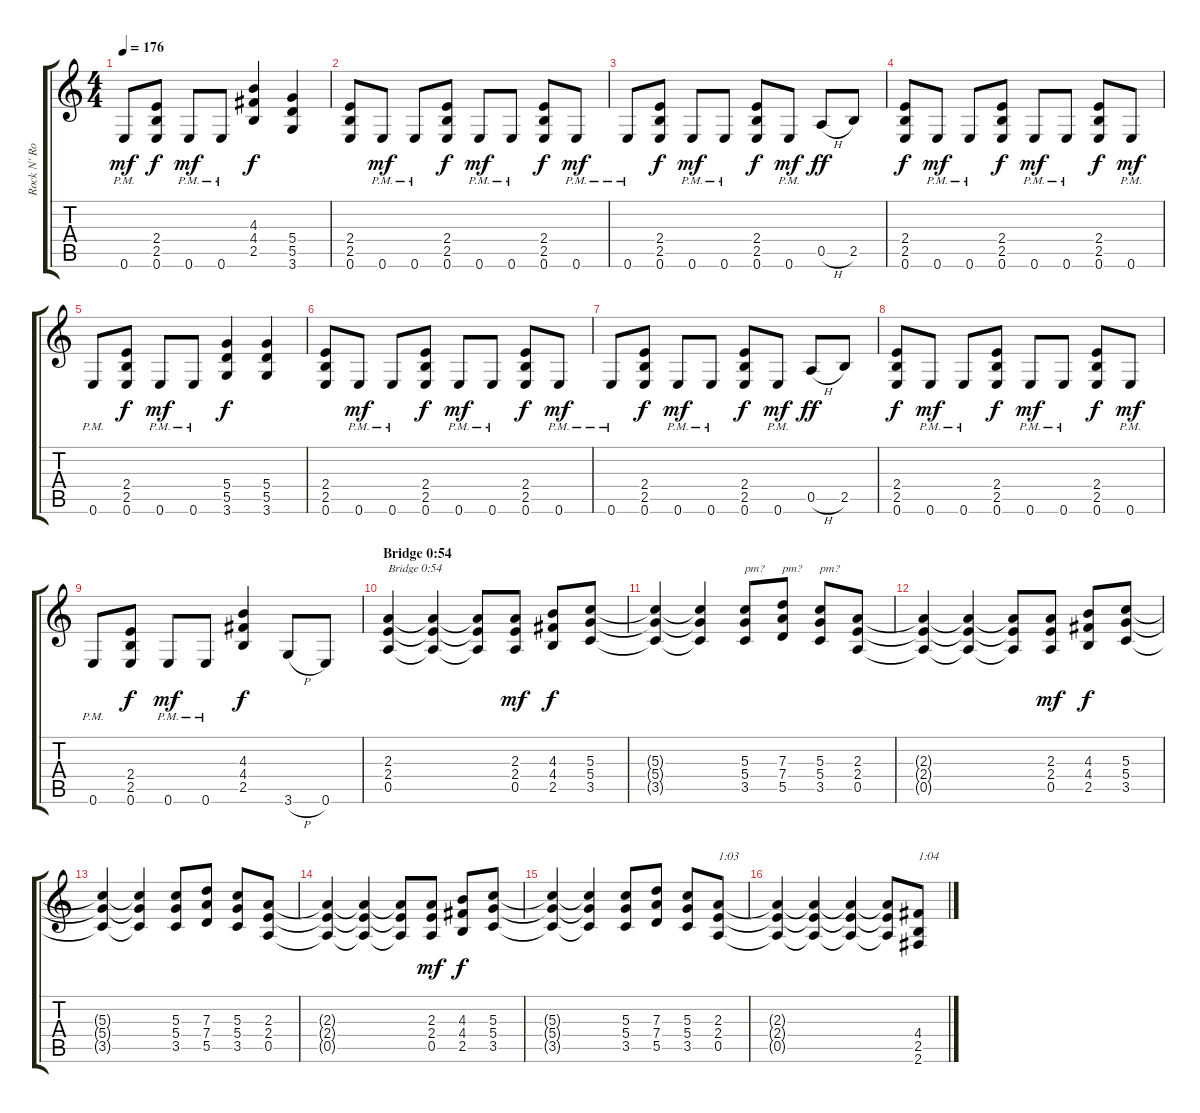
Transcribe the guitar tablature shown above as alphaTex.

\track ("Rock N' Rolf (left)" "Rock N' Ro") {instrument distortionguitar}
\staff {score tabs}
\tuning (E4 B3 G3 D3 A2 E2) {hide}
\ts (4 4)
\tempo 176
\clef g2
\ks c
0.6{pm}.8{dy mf} (2.4 2.5 0.6).8{dy f} 0.6{pm}.8{dy mf} 0.6{pm}.8 (4.3 4.4 2.5).4{dy f} (5.4 5.5 3.6).4 |
(2.4 2.5 0.6).8 0.6{pm}.8{dy mf} 0.6{pm}.8 (2.4 2.5 0.6).8{dy f} 0.6{pm}.8{dy mf} 0.6{pm}.8 (2.4 2.5 0.6).8{dy f} 0.6{pm}.8{dy mf} |
0.6{pm}.8 (2.4 2.5 0.6).8{dy f} 0.6{pm}.8{dy mf} 0.6{pm}.8 (2.4 2.5 0.6).8{dy f} 0.6{pm}.8{dy mf} 0.5{h}.8{dy ff} 2.5.8 |
(2.4 2.5 0.6).8{dy f} 0.6{pm}.8{dy mf} 0.6{pm}.8 (2.4 2.5 0.6).8{dy f} 0.6{pm}.8{dy mf} 0.6{pm}.8 (2.4 2.5 0.6).8{dy f} 0.6{pm}.8{dy mf} |
0.6{pm}.8 (2.4 2.5 0.6).8{dy f} 0.6{pm}.8{dy mf} 0.6{pm}.8 (5.4 5.5 3.6).4{dy f} (5.4 5.5 3.6).4 |
(2.4 2.5 0.6).8 0.6{pm}.8{dy mf} 0.6{pm}.8 (2.4 2.5 0.6).8{dy f} 0.6{pm}.8{dy mf} 0.6{pm}.8 (2.4 2.5 0.6).8{dy f} 0.6{pm}.8{dy mf} |
0.6{pm}.8 (2.4 2.5 0.6).8{dy f} 0.6{pm}.8{dy mf} 0.6{pm}.8 (2.4 2.5 0.6).8{dy f} 0.6{pm}.8{dy mf} 0.5{h}.8{dy ff} 2.5.8 |
(2.4 2.5 0.6).8{dy f} 0.6{pm}.8{dy mf} 0.6{pm}.8 (2.4 2.5 0.6).8{dy f} 0.6{pm}.8{dy mf} 0.6{pm}.8 (2.4 2.5 0.6).8{dy f} 0.6{pm}.8{dy mf} |
0.6{pm}.8 (2.4 2.5 0.6).8{dy f} 0.6{pm}.8{dy mf} 0.6{pm}.8 (4.3 4.4 2.5).4{dy f} 3.6{h}.8 0.6.8 |
\section ("" "Bridge 0:54")
(2.3 2.4 0.5).4{txt "Bridge 0:54"} (2.3{t} 2.4{t} 0.5{t}).4 (2.3{t} 2.4{t} 0.5{t}).8 (2.3 2.4 0.5).8{dy mf} (4.3 4.4 2.5).8{dy f} (5.3 5.4 3.5).8 |
(5.3{t} 5.4{t} 3.5{t}).4 (5.3{t} 5.4{t} 3.5{t}).4 (5.3 5.4 3.5).8{txt "pm?"} (7.3 7.4 5.5).8{txt "pm?"} (5.3 5.4 3.5).8{txt "pm?"} (2.3 2.4 0.5).8 |
(2.3{t} 2.4{t} 0.5{t}).4 (2.3{t} 2.4{t} 0.5{t}).4 (2.3{t} 2.4{t} 0.5{t}).8 (2.3 2.4 0.5).8{dy mf} (4.3 4.4 2.5).8{dy f} (5.3 5.4 3.5).8 |
(5.3{t} 5.4{t} 3.5{t}).4 (5.3{t} 5.4{t} 3.5{t}).4 (5.3 5.4 3.5).8 (7.3 7.4 5.5).8 (5.3 5.4 3.5).8 (2.3 2.4 0.5).8 |
(2.3{t} 2.4{t} 0.5{t}).4 (2.3{t} 2.4{t} 0.5{t}).4 (2.3{t} 2.4{t} 0.5{t}).8 (2.3 2.4 0.5).8{dy mf} (4.3 4.4 2.5).8{dy f} (5.3 5.4 3.5).8 |
(5.3{t} 5.4{t} 3.5{t}).4 (5.3{t} 5.4{t} 3.5{t}).4 (5.3 5.4 3.5).8 (7.3 7.4 5.5).8 (5.3 5.4 3.5).8 (2.3 2.4 0.5).8{txt "1:03"} |
(2.3{t} 2.4{t} 0.5{t}).4 (2.3{t} 2.4{t} 0.5{t}).4 (2.3{t} 2.4{t} 0.5{t}).4 (2.3{t} 2.4{t} 0.5{t}).8 (4.4 2.5 2.6).8{txt "1:04"}
